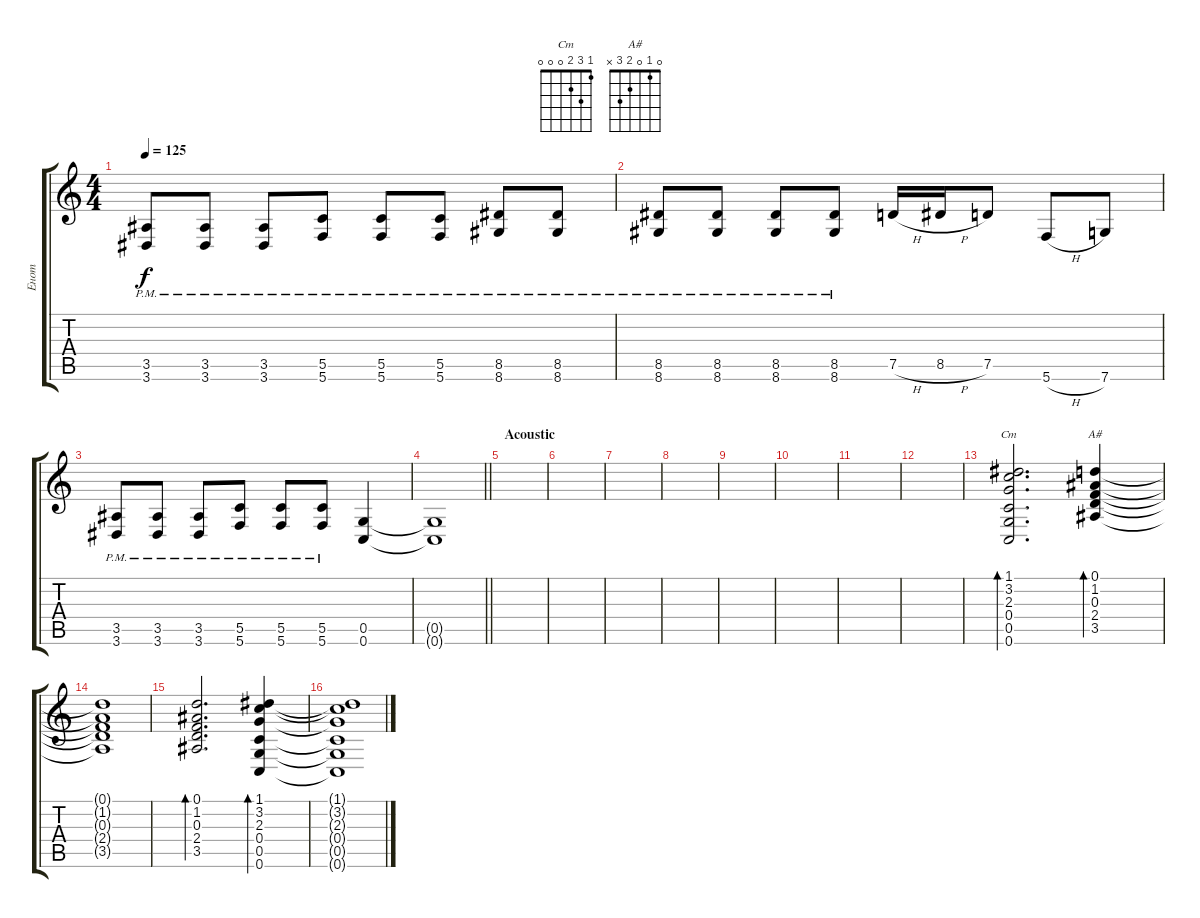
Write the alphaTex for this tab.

\track ("Енот" "Енот") {instrument distortionguitar}
\staff {score tabs}
\tuning (D4 A3 F3 C3 G2 C2) {hide}
\chord ("Cm" 1 3 2 0 0 0)
\chord ("A#" 0 1 0 2 3 x)
\ts (4 4)
\tempo 125
\clef g2
\ks c
(3.5{pm} 3.6{pm}).8{dy f} (3.5{pm} 3.6{pm}).8 (3.5{pm} 3.6{pm}).8 (5.5{pm} 5.6{pm}).8 (5.5{pm} 5.6{pm}).8 (5.5{pm} 5.6{pm}).8 (8.5{pm} 8.6{pm}).8 (8.5{pm} 8.6{pm}).8 |
(8.5{pm} 8.6{pm}).8 (8.5{pm} 8.6{pm}).8 (8.5{pm} 8.6{pm}).8 (8.5{pm} 8.6{pm}).8 7.5{h}.16 8.5{h}.16 7.5.8 5.6{h}.8 7.6.8 |
(3.5{pm} 3.6{pm}).8 (3.5{pm} 3.6{pm}).8 (3.5{pm} 3.6{pm}).8 (5.5{pm} 5.6{pm}).8 (5.5{pm} 5.6{pm}).8 (5.5{pm} 5.6{pm}).8 (0.5 0.6).4 |
\barLineRight lightlight
(0.5{t} 0.6{t}).1 |
\section ("" "Acoustic")
|
|
|
|
|
|
|
|
(1.1 3.2 2.3 0.4 0.5 0.6).2{d bd 120 ch "Cm" volume 12 instrument acousticguitarsteel} (0.1 1.2 0.3 2.4 3.5).4{bd 120 ch "A#"} |
(0.1{t} 1.2{t} 0.3{t} 2.4{t} 3.5{t}).1 |
(0.1 1.2 0.3 2.4 3.5).2{d bd 120} (1.1 3.2 2.3 0.4 0.5 0.6).4{bd 120} |
(1.1{t} 3.2{t} 2.3{t} 0.4{t} 0.5{t} 0.6{t}).1
